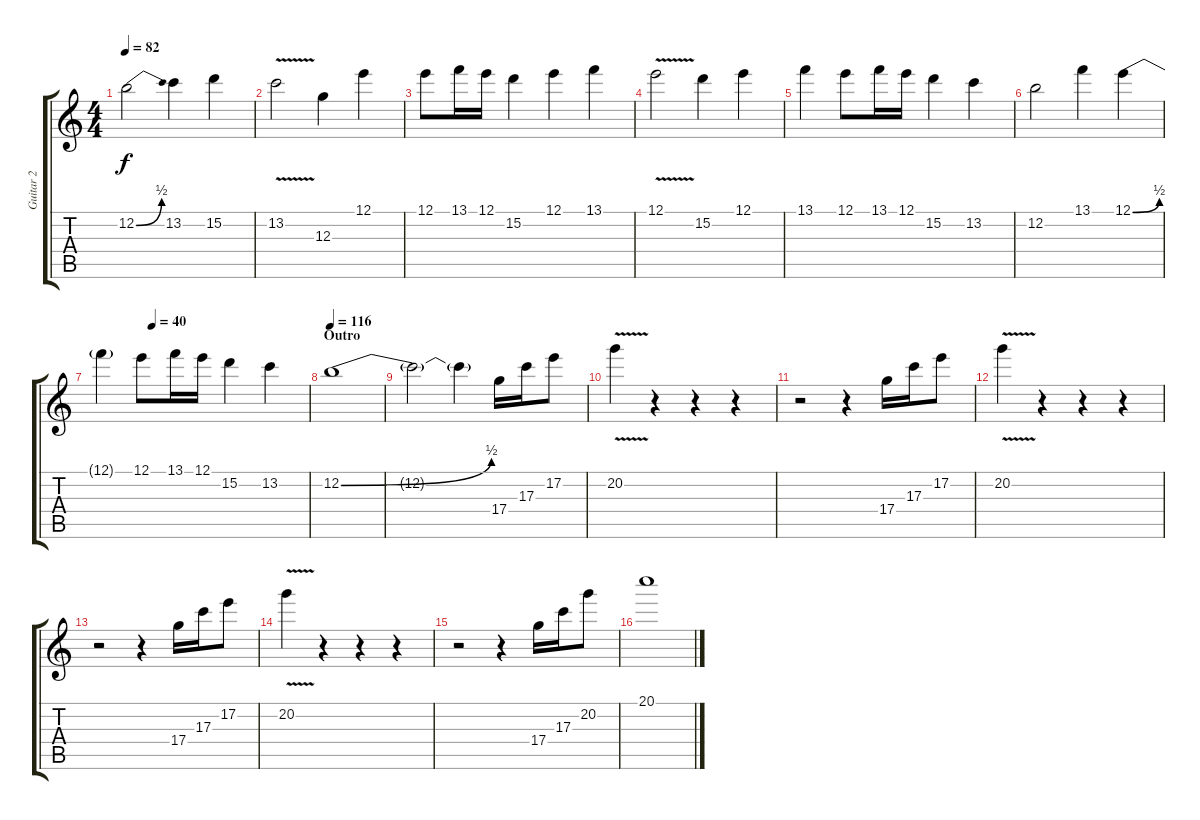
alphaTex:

\track ("Guitar 2" "Guitar 2") {instrument distortionguitar}
\staff {score tabs}
\tuning (E4 B3 G3 D3 A2 E2) {hide}
\ts (4 4)
\tempo 82
\clef g2
\ks c
12.2{be (bend 0 0 60 2)}.2{dy f} 13.2.4 15.2.4 |
13.2{v}.2 12.3.4 12.1.4 |
12.1.8 13.1.16 12.1.16 15.2.4 12.1.4 13.1.4 |
12.1{v}.2 15.2.4 12.1.4 |
13.1.4 12.1.8 13.1.16 12.1.16 15.2.4 13.2.4 |
12.2.2 13.1.4 12.1{be (bend 0 0 60 2)}.4 |
\tempo (40 0.25)
12.1{t}.4 12.1.8 13.1.16 12.1.16 15.2.4 13.2.4 |
\section ("" "Outro")
\tempo 116
12.2{be (bend 0 0 60 2)}.1 |
12.2{t}.2 12.2{t}.4 17.4.16 17.3.16 17.2.8 |
20.2{v}.4 r.4 r.4 r.4 |
r.2 r.4 17.4.16 17.3.16 17.2.8 |
20.2{v}.4 r.4 r.4 r.4 |
r.2 r.4 17.4.16 17.3.16 17.2.8 |
20.2{v}.4 r.4 r.4 r.4 |
r.2 r.4 17.4.16 17.3.16 20.2.8 |
20.1.1
